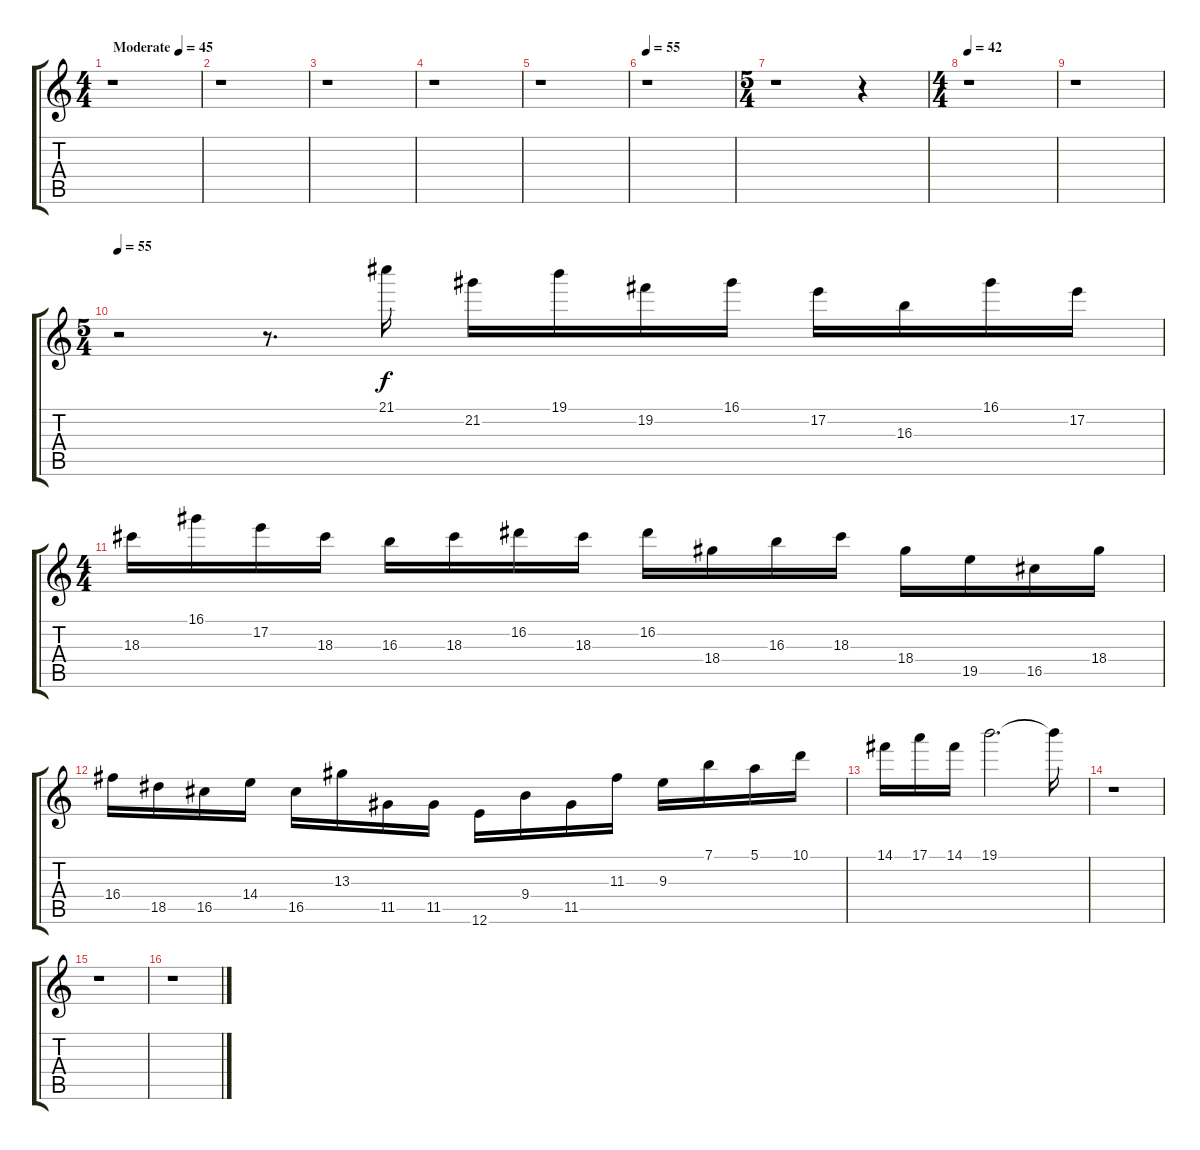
\track "" {instrument overdrivenguitar}
\staff {score tabs}
\tuning (E4 B3 G3 D3 A2 E2) {hide}
\ts (4 4)
\tempo (45 "Moderate")
\clef g2
\ks c
r.1{dy f instrument overdrivenguitar} |
r.1 |
r.1 |
r.1 |
r.1 |
\tempo 55
r.1 |
\ts (5 4)
r.1 r.4 |
\ts (4 4)
\tempo 42
r.1 |
r.1 |
\ts (5 4)
\tempo 55
r.2 r.8{d} 21.1.16 21.2.16 19.1.16 19.2.16 16.1.16 17.2.16 16.3.16 16.1.16 17.2.16 |
\ts (4 4)
18.3.16 16.1.16 17.2.16 18.3.16 16.3.16 18.3.16 16.2.16 18.3.16 16.2.16 18.4.16 16.3.16 18.3.16 18.4.16 19.5.16 16.5.16 18.4.16 |
16.4.16 18.5.16 16.5.16 14.4.16 16.5.16 13.3.16 11.5.16 11.5.16 12.6.16 9.4.16 11.5.16 11.3.16 9.3.16 7.1.16 5.1.16 10.1.16 |
14.1.16 17.1.16 14.1.16 19.1.2{d} 19.1{t}.16 |
r.1 |
r.1 |
r.1
